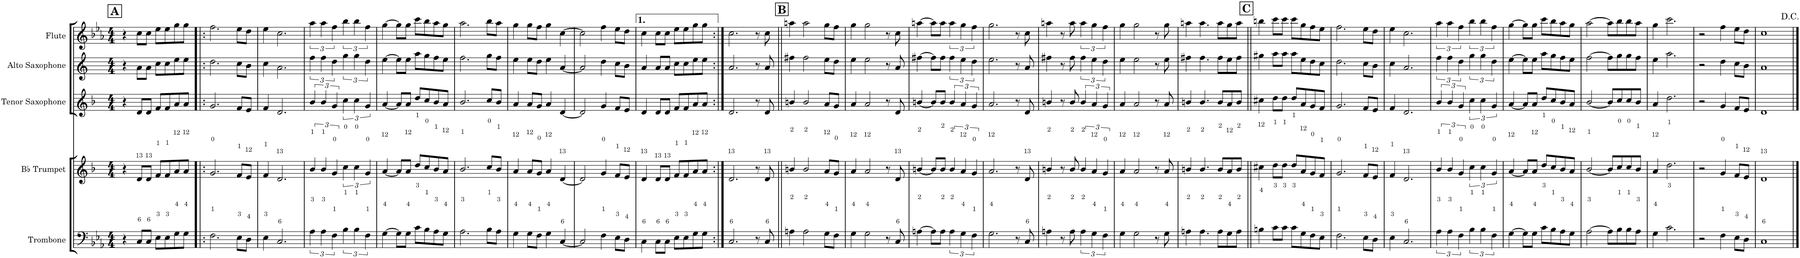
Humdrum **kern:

**kern	**kern	**kern	**kern	**kern
*part5	*part4	*part3	*part2	*part1
*staff5	*staff4	*staff3	*staff2	*staff1
*I"Trombone	*I"Bb Trumpet	*I"Tenor Saxophone	*I"Alto Saxophone	*I"Flute
*I'Tbn.	*I'Bb Tpt.	*I'T. Sax.	*I'A. Sax.	*I'Fl.
*clefF4	*clefG2	*clefG2	*clefG2	*clefG2
*	*Trd1c2	*Trd8c14	*Trd5c9	*
*k[b-e-a-]	*k[b-]	*k[b-]	*k[]	*k[b-e-a-]
*M4/4	*M4/4	*M4/4	*M4/4	*M4/4
!!LO:REH:place=s1:a:B:cj:fs=14:t=A
=1	=1	=1	=1	=1
4r	4r	4r	4r	4r
8C/L	8d/L	8d/L	8a\L	8cc\L
8C/J	8d/J	8d/J	8a\J	8cc\J
8E-\L	8f/L	8f/L	8cc\L	8ee-\L
8E-\	8f/	8f/	8cc\	8ee-\
8G\	8a/	8a/	8ee\	8gg\
8G\J	8a/J	8a/J	8ee\J	8gg\J
=2!|:	=2!|:	=2!|:	=2!|:	=2!|:
2.F\	2.g/	2.g/	2.dd\	2.ff\
8E-\L	8f/L	8f/L	8cc\L	8ee-\L
8D\J	8e/J	8e/J	8b\J	8dd\J
=3	=3	=3	=3	=3
4E-\	4f/	4f/	4cc\	4ee-\
2.C/	2.d/	2.d/	2.a\	2.cc\
=4	=4	=4	=4	=4
6A-\	6b-/	6b-/	6ff\	6aa-\
6A-\	6b-/	6b-/	6ff\	6aa-\
6F\	6g/	6g/	6dd\	6ff\
6B-\	6cc\	6cc\	6gg\	6bb-\
6B-\	6cc\	6cc\	6gg\	6bb-\
6F\	6g/	6g/	6dd\	6ff\
=5	=5	=5	=5	=5
[4G\	[4a/	[4a/	[4ee\	[4gg\
8G\L]	8a/L]	8a/L]	8ee\L]	8gg\L]
8G\J	8a/J	8a/J	8ee\J	8gg\J
8c\L	8dd/L	8dd/L	8aa\L	8ccc\L
8B-\	8cc/	8cc/	8gg\	8bb-\
8A-\	8b-/	8b-/	8ff\	8aa-\
8G\J	8a/J	8a/J	8ee\J	8gg\J
=6	=6	=6	=6	=6
2.A-\	2.b-/	2.b-/	2.ff\	2.aa-\
8B-\L	8cc/L	8cc/L	8gg\L	8bb-\L
8A-\J	8b-/J	8b-/J	8ff\J	8aa-\J
=7	=7	=7	=7	=7
4G\	4a/	4a/	4ee\	4gg\
8G\L	8a/L	8a/L	8ee\L	8gg\L
8F\J	8g/J	8g/J	8dd\J	8ff\J
4G\	4a/	4a/	4ee\	4gg\
[4C/	[4d/	[4d/	[4a/	[4cc\
=8	=8	=8	=8	=8
2C/]	2d/]	2d/]	2a/]	2cc\]
4F\	4g/	4g/	4dd\	4ff\
8E-\L	8f/L	8f/L	8cc\L	8ee-\L
8D\J	8e/J	8e/J	8b\J	8dd\J
=9	=9	=9	=9	=9
4C\	4d/	4d/	4a/	4cc\
8C\L	8d/L	8d/L	8a/L	8cc\L
8C\J	8d/J	8d/J	8a/J	8cc\J
8E-\L	8f/L	8f/L	8cc\L	8ee-\L
8E-\	8f/	8f/	8cc\	8ee-\
8G\	8a/	8a/	8ee\	8gg\
8G\J	8a/J	8a/J	8ee\J	8gg\J
=10:|!	=10:|!	=10:|!	=10:|!	=10:|!
2.C/	2.d/	2.d/	2.a/	2.cc\
8r	8r	8r	8r	8r
8C/	8d/	8d/	8a/	8cc\
!!LO:REH:place=s1:a:B:cj:fs=14:t=B
=11||	=11||	=11||	=11||	=11||
4An\	4bn/	4bn/	4ff#X\	4aan\
2A\	2b/	2b/	2ff#\	2aa\
8G\L	8a/L	8a/L	8ee\L	8gg\L
8F\J	8g/J	8g/J	8dd\J	8ff\J
=12	=12	=12	=12	=12
4G\	4a/	4a/	4ee\	4gg\
2G\	2a/	2a/	2ee\	2gg\
8r	8r	8r	8r	8r
8C/	8d/	8d/	8a/	8cc\
=13	=13	=13	=13	=13
[4An\	[4bn/	[4bn/	[4ff#X\	[4aan\
8A\L]	8b/L]	8b/L]	8ff#\L]	8aa\L]
8A\J	8b/J	8b/J	8ff#\J	8aa\J
6A\	6b/	6b/	6ff#\	6aa\
6G\	6a/	6a/	6ee\	6gg\
6F\	6g/	6g/	6dd\	6ff\
=14	=14	=14	=14	=14
2.G\	2.a/	2.a/	2.ee\	2.gg\
8r	8r	8r	8r	8r
8C/	8d/	8d/	8a/	8cc\
=15	=15	=15	=15	=15
4An\	4bn/	4bn/	4ff#X\	4aan\
8r	8r	8r	8r	8r
8A\	8b/	8b/	8ff#\	8aa\
6A\	6b/	6b/	6ff#\	6aa\
6G\	6a/	6a/	6ee\	6gg\
6F\	6g/	6g/	6dd\	6ff\
=16	=16	=16	=16	=16
4G\	4a/	4a/	4ee\	4gg\
2G\	2a/	2a/	2ee\	2gg\
8r	8r	8r	8r	8r
8G\	8a/	8a/	8ee\	8gg\
=17	=17	=17	=17	=17
4An\	4bn/	4bn/	4ff#X\	4aan\
4.A\	4.b/	4.b/	4.ff#\	4.aa\
8A\L	8b/L	8b/L	8ff#\L	8aa\L
8G\	8a/	8a/	8ee\	8gg\
8A\J	8b/J	8b/J	8ff#\J	8aa\J
!!LO:REH:place=s1:a:B:cj:fs=14:t=C
=18||	=18||	=18||	=18||	=18||
4Bn\	4cc#X\	4cc#X\	4gg#X\	4bbn\
8c\L	8dd\L	8dd\L	8aa\L	8ccc\L
8c\J	8dd\J	8dd\J	8aa\J	8ccc\J
8c\L	8dd/L	8dd/L	8aa\L	8ccc\L
8G\	8a/	8a/	8ee\	8gg\
8F\	8g/	8g/	8dd\	8ff\
8E-\J	8f/J	8f/J	8cc\J	8ee-\J
=19	=19	=19	=19	=19
2.F\	2.g/	2.g/	2.dd\	2.ff\
8E-\L	8f/L	8f/L	8cc\L	8ee-\L
8D\J	8e/J	8e/J	8b\J	8dd\J
=20	=20	=20	=20	=20
4E-\	4f/	4f/	4cc\	4ee-\
2.C/	2.d/	2.d/	2.a/	2.cc\
=21	=21	=21	=21	=21
6A-\	6b-/	6b-/	6ff\	6aa-\
6A-\	6b-/	6b-/	6ff\	6aa-\
6F\	6g/	6g/	6dd\	6ff\
6B-\	6cc\	6cc\	6gg\	6bb-\
6B-\	6cc\	6cc\	6gg\	6bb-\
6F\	6g/	6g/	6dd\	6ff\
=22	=22	=22	=22	=22
[4G\	[4a/	[4a/	[4ee\	[4gg\
8G\L]	8a/L]	8a/L]	8ee\L]	8gg\L]
8G\J	8a/J	8a/J	8ee\J	8gg\J
8c\L	8dd/L	8dd/L	8aa\L	8ccc\L
8B-\	8cc/	8cc/	8gg\	8bb-\
8A-\	8b-/	8b-/	8ff\	8aa-\
8G\J	8a/J	8a/J	8ee\J	8gg\J
=23	=23	=23	=23	=23
[2A-\	[2b-/	[2b-/	[2ff\	[2aa-\
8A-\L]	8b-/L]	8b-/L]	8ff\L]	8aa-\L]
8B-\	8cc/	8cc/	8gg\	8bb-\
8B-\	8cc/	8cc/	8gg\	8bb-\
8A-\J	8b-/J	8b-/J	8ff\J	8aa-\J
=24	=24	=24	=24	=24
4G\	4a/	4a/	4ee\	4gg\
2.c\	2.dd\	2.dd\	2.aa\	2.ccc\
=25	=25	=25	=25	=25
2r	2r	2r	2r	2r
4F\	4g/	4g/	4dd\	4ff\
8E-\L	8f/L	8f/L	8cc\L	8ee-\L
8D\J	8e/J	8e/J	8b\J	8dd\J
=26	=26	=26	=26	=26
1C	1d	1d	1a	1cc
==	==	==	==	==
*-	*-	*-	*-	*-
